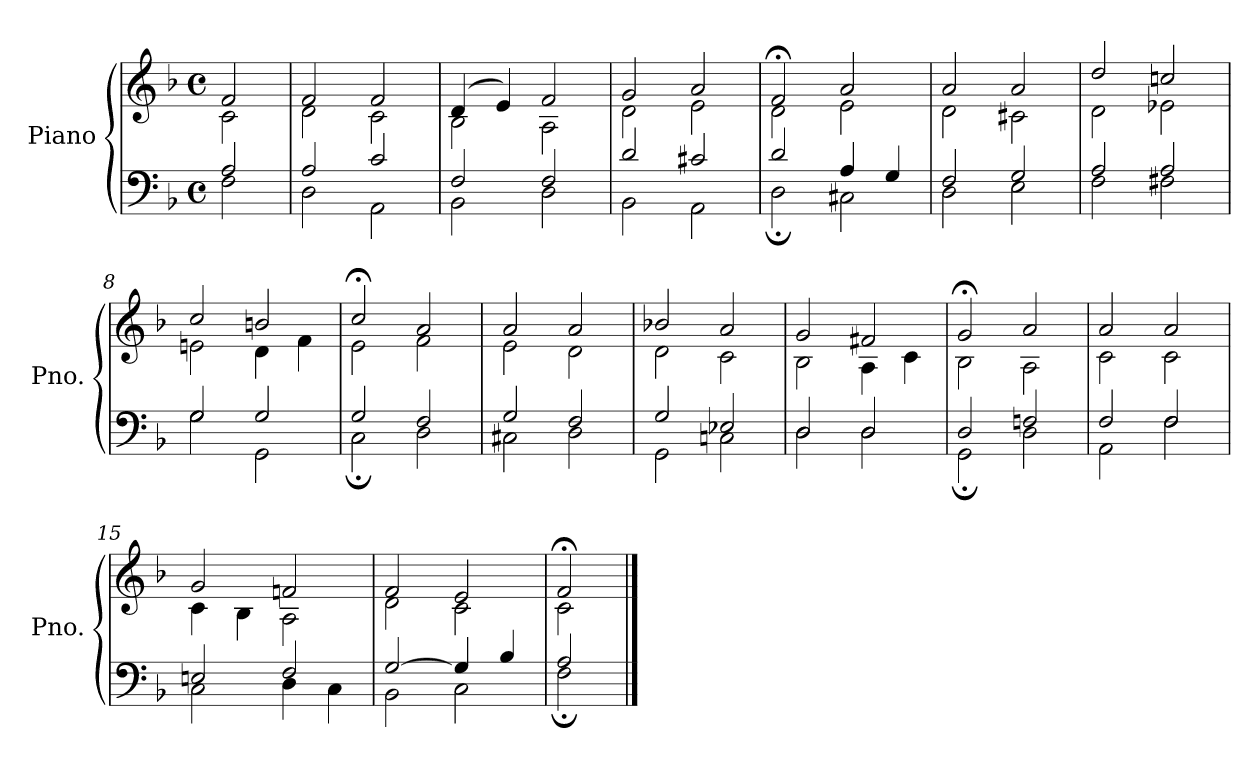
**kern	**kern
*part1	*part1
*staff2	*staff1
*I"Piano	*
*I'Pno.	*
*clefF4	*clefG2
*k[b-]	*k[b-]
*M4/4	*M4/4
*met(c)	*met(c)
=1	=1
*^	*^
2A/	2F\	2f/	2c\
=2	=2	=2	=2
2A/	2D\	2f/	2d\
2c/	2AA\	2f/	2c\
=3	=3	=3	=3
2F/	2BB-\	(4d/	2B-\
.	.	4e/)	.
2F/	2D\	2f/	2A\
=4	=4	=4	=4
2d/	2BB-\	2g/	2d\
2c#X/	2AA\	2a/	2e\
=5	=5	=5	=5
2d/	2D;\	2f;</	2d\
4A/	2C#X\	2a/	2e\
4G/	.	.	.
=6	=6	=6	=6
2F/	2D\	2a/	2d\
2G/	2E\	2a/	2c#X\
=7	=7	=7	=7
2A/	2F\	2dd/	2d\
2A/	2F#X\	2ccn/	2e-X\
=8	=8	=8	=8
2G/	2G\	2cc/	2en\
2G/	2GG\	2bn/	4d\
.	.	.	4f\
=9	=9	=9	=9
2G/	2C;\	2cc;</	2e\
2F/	2D\	2a/	2f\
=10	=10	=10	=10
2G/	2C#X\	2a/	2e\
2F/	2D\	2a/	2d\
!!LO:LB:g=z	!!
=11	=11	=11	=11
2G/	2GG\	2b-X/	2d\
2E-X/	2Cn\	2a/	2c\
=12	=12	=12	=12
2D/	2D\	2g/	2B-\
2D/	2D\	2f#X/	4A\
.	.	.	4c\
=13	=13	=13	=13
2D/	2GG;\	2g;</	2B-\
2Fn/	2D\	2a/	2A\
=14	=14	=14	=14
2F/	2AA\	2a/	2c\
2F/	2F\	2a/	2c\
=15	=15	=15	=15
2En/	2C\	2g/	4c\
.	.	.	4B-\
2F/	4D\	2fn/	2A\
.	4C\	.	.
=16	=16	=16	=16
[2G/	2BB-\	2f/	2d\
4G/]	2C\	2e/	2c\
4B-/	.	.	.
=17	=17	=17	=17
2A/	2F;\	2f;</	2c\
*v	*v	*	*
*	*v	*v
==	==
*-	*-
